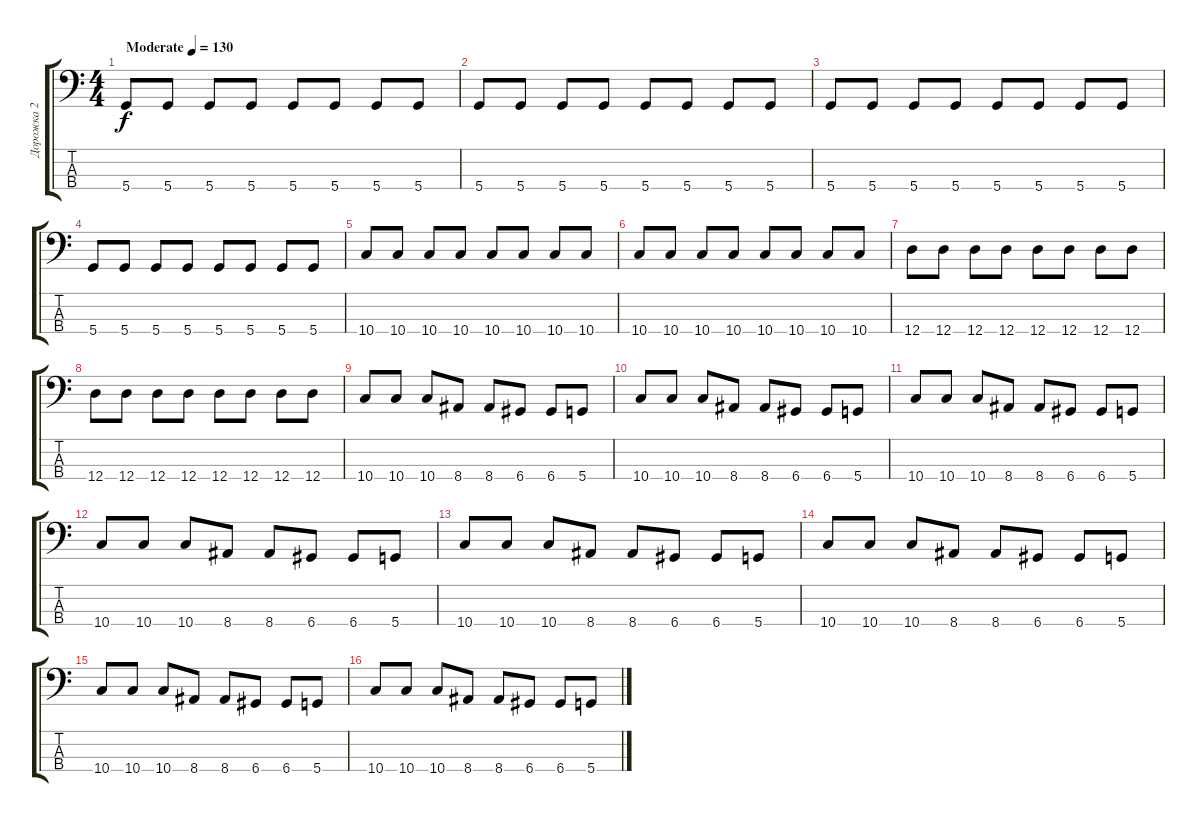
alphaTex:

\track ("Дорожка 2" "Дорожка 2") {instrument electricbassfinger}
\staff {score tabs}
\tuning (G2 D2 A1 D1) {hide}
\ts (4 4)
\tempo (130 "Moderate")
\clef f4
\ks c
5.4.8{dy f instrument electricbassfinger} 5.4.8 5.4.8 5.4.8 5.4.8 5.4.8 5.4.8 5.4.8 |
5.4.8 5.4.8 5.4.8 5.4.8 5.4.8 5.4.8 5.4.8 5.4.8 |
5.4.8 5.4.8 5.4.8 5.4.8 5.4.8 5.4.8 5.4.8 5.4.8 |
5.4.8 5.4.8 5.4.8 5.4.8 5.4.8 5.4.8 5.4.8 5.4.8 |
10.4.8 10.4.8 10.4.8 10.4.8 10.4.8 10.4.8 10.4.8 10.4.8 |
10.4.8 10.4.8 10.4.8 10.4.8 10.4.8 10.4.8 10.4.8 10.4.8 |
12.4.8 12.4.8 12.4.8 12.4.8 12.4.8 12.4.8 12.4.8 12.4.8 |
12.4.8 12.4.8 12.4.8 12.4.8 12.4.8 12.4.8 12.4.8 12.4.8 |
10.4.8 10.4.8 10.4.8 8.4.8 8.4.8 6.4.8 6.4.8 5.4.8 |
10.4.8 10.4.8 10.4.8 8.4.8 8.4.8 6.4.8 6.4.8 5.4.8 |
10.4.8 10.4.8 10.4.8 8.4.8 8.4.8 6.4.8 6.4.8 5.4.8 |
10.4.8 10.4.8 10.4.8 8.4.8 8.4.8 6.4.8 6.4.8 5.4.8 |
10.4.8 10.4.8 10.4.8 8.4.8 8.4.8 6.4.8 6.4.8 5.4.8 |
10.4.8 10.4.8 10.4.8 8.4.8 8.4.8 6.4.8 6.4.8 5.4.8 |
10.4.8 10.4.8 10.4.8 8.4.8 8.4.8 6.4.8 6.4.8 5.4.8 |
10.4.8 10.4.8 10.4.8 8.4.8 8.4.8 6.4.8 6.4.8 5.4.8
